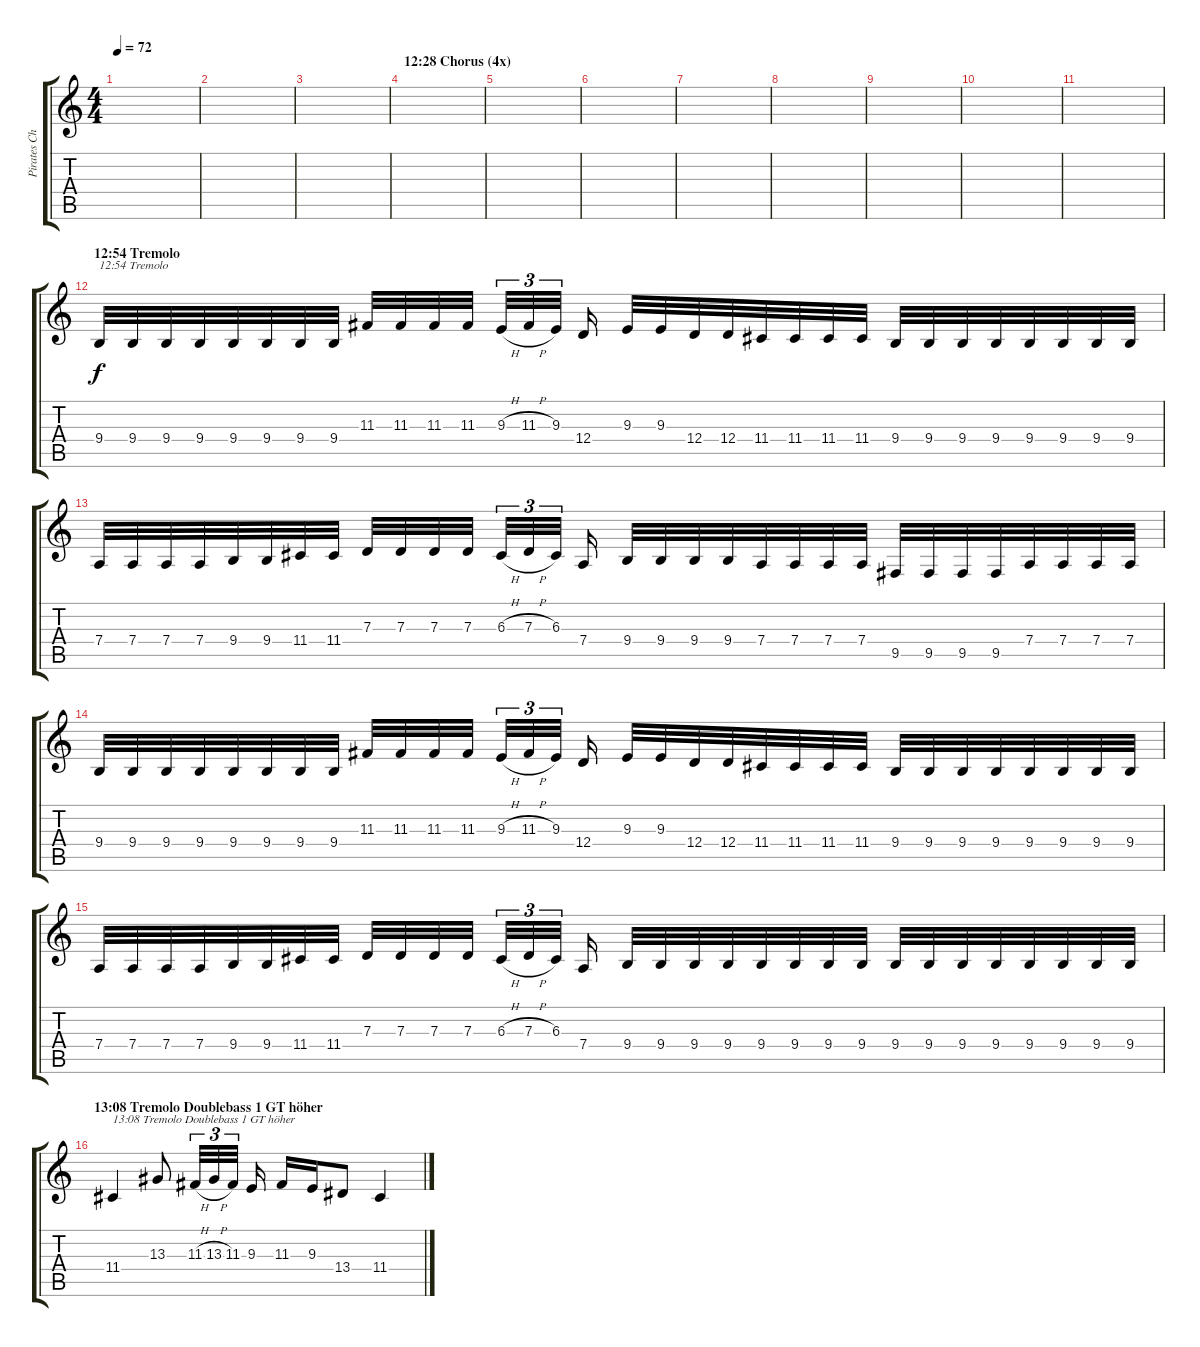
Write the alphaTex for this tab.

\track ("Pirates Choir / Cannons" "Pirates Ch") {instrument choiraahs}
\staff {score tabs}
\tuning (E4 B3 G3 D3 A2 E2) {hide}
\ts (4 4)
\tempo 72
\clef g2
\ks c
|
|
|
\section ("" "12:28 Chorus (4x)")
|
|
|
|
|
|
|
|
\section ("" "12:54 Tremolo")
9.4.32{txt "12:54 Tremolo"} 9.4.32 9.4.32 9.4.32 9.4.32 9.4.32 9.4.32 9.4.32 11.3.32 11.3.32 11.3.32 11.3.32 9.3{h}.32{tu (3 2)} 11.3{h}.32{tu (3 2)} 9.3.32{tu (3 2)} 12.4.16 9.3.32 9.3.32 12.4.32 12.4.32 11.4.32 11.4.32 11.4.32 11.4.32 9.4.32 9.4.32 9.4.32 9.4.32 9.4.32 9.4.32 9.4.32 9.4.32 |
7.4.32 7.4.32 7.4.32 7.4.32 9.4.32 9.4.32 11.4.32 11.4.32 7.3.32 7.3.32 7.3.32 7.3.32 6.3{h}.32{tu (3 2)} 7.3{h}.32{tu (3 2)} 6.3.32{tu (3 2)} 7.4.16 9.4.32 9.4.32 9.4.32 9.4.32 7.4.32 7.4.32 7.4.32 7.4.32 9.5.32 9.5.32 9.5.32 9.5.32 7.4.32 7.4.32 7.4.32 7.4.32 |
9.4.32 9.4.32 9.4.32 9.4.32 9.4.32 9.4.32 9.4.32 9.4.32 11.3.32 11.3.32 11.3.32 11.3.32 9.3{h}.32{tu (3 2)} 11.3{h}.32{tu (3 2)} 9.3.32{tu (3 2)} 12.4.16 9.3.32 9.3.32 12.4.32 12.4.32 11.4.32 11.4.32 11.4.32 11.4.32 9.4.32 9.4.32 9.4.32 9.4.32 9.4.32 9.4.32 9.4.32 9.4.32 |
7.4.32 7.4.32 7.4.32 7.4.32 9.4.32 9.4.32 11.4.32 11.4.32 7.3.32 7.3.32 7.3.32 7.3.32 6.3{h}.32{tu (3 2)} 7.3{h}.32{tu (3 2)} 6.3.32{tu (3 2)} 7.4.16 9.4.32 9.4.32 9.4.32 9.4.32 9.4.32 9.4.32 9.4.32 9.4.32 9.4.32 9.4.32 9.4.32 9.4.32 9.4.32 9.4.32 9.4.32 9.4.32 |
\section ("" "13:08 Tremolo Doublebass 1 GT höher")
11.4.4{txt "13:08 Tremolo Doublebass 1 GT höher"} 13.3.8 11.3{h}.32{tu (3 2)} 13.3{h}.32{tu (3 2)} 11.3.32{tu (3 2)} 9.3.16 11.3.16 9.3.16 13.4.8 11.4.4
